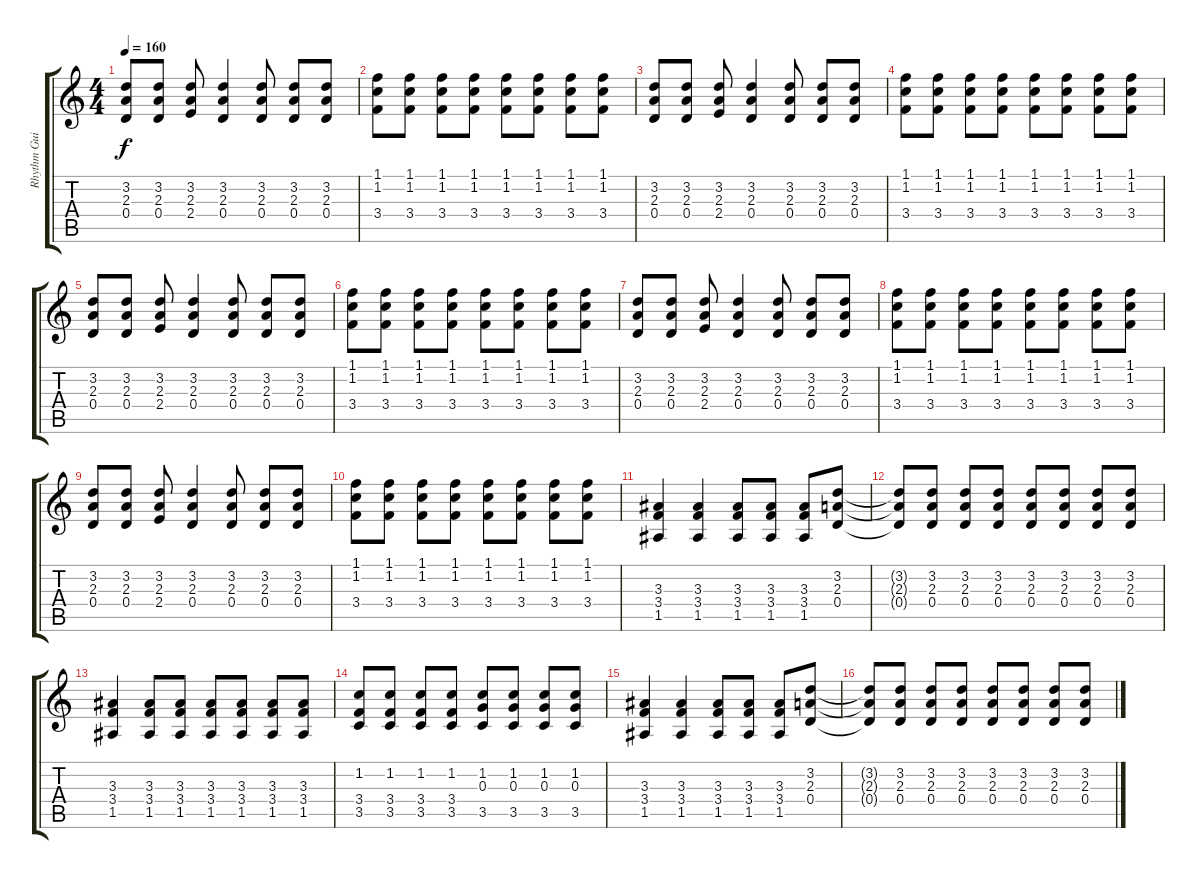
\track ("Rhythm Guitar" "Rhythm Gui") {instrument overdrivenguitar}
\staff {score tabs}
\tuning (E4 B3 G3 D3 A2 E2) {hide}
\ts (4 4)
\tempo 160
\clef g2
\ks c
(3.2 2.3 0.4).8{dy f} (3.2 2.3 0.4).8 (3.2 2.3 2.4).8 (3.2 2.3 0.4).4 (3.2 2.3 0.4).8 (3.2 2.3 0.4).8 (3.2 2.3 0.4).8 |
(1.1 1.2 3.4).8 (1.1 1.2 3.4).8 (1.1 1.2 3.4).8 (1.1 1.2 3.4).8 (1.1 1.2 3.4).8 (1.1 1.2 3.4).8 (1.1 1.2 3.4).8 (1.1 1.2 3.4).8 |
(3.2 2.3 0.4).8 (3.2 2.3 0.4).8 (3.2 2.3 2.4).8 (3.2 2.3 0.4).4 (3.2 2.3 0.4).8 (3.2 2.3 0.4).8 (3.2 2.3 0.4).8 |
(1.1 1.2 3.4).8 (1.1 1.2 3.4).8 (1.1 1.2 3.4).8 (1.1 1.2 3.4).8 (1.1 1.2 3.4).8 (1.1 1.2 3.4).8 (1.1 1.2 3.4).8 (1.1 1.2 3.4).8 |
(3.2 2.3 0.4).8 (3.2 2.3 0.4).8 (3.2 2.3 2.4).8 (3.2 2.3 0.4).4 (3.2 2.3 0.4).8 (3.2 2.3 0.4).8 (3.2 2.3 0.4).8 |
(1.1 1.2 3.4).8 (1.1 1.2 3.4).8 (1.1 1.2 3.4).8 (1.1 1.2 3.4).8 (1.1 1.2 3.4).8 (1.1 1.2 3.4).8 (1.1 1.2 3.4).8 (1.1 1.2 3.4).8 |
(3.2 2.3 0.4).8 (3.2 2.3 0.4).8 (3.2 2.3 2.4).8 (3.2 2.3 0.4).4 (3.2 2.3 0.4).8 (3.2 2.3 0.4).8 (3.2 2.3 0.4).8 |
(1.1 1.2 3.4).8 (1.1 1.2 3.4).8 (1.1 1.2 3.4).8 (1.1 1.2 3.4).8 (1.1 1.2 3.4).8 (1.1 1.2 3.4).8 (1.1 1.2 3.4).8 (1.1 1.2 3.4).8 |
(3.2 2.3 0.4).8 (3.2 2.3 0.4).8 (3.2 2.3 2.4).8 (3.2 2.3 0.4).4 (3.2 2.3 0.4).8 (3.2 2.3 0.4).8 (3.2 2.3 0.4).8 |
(1.1 1.2 3.4).8 (1.1 1.2 3.4).8 (1.1 1.2 3.4).8 (1.1 1.2 3.4).8 (1.1 1.2 3.4).8 (1.1 1.2 3.4).8 (1.1 1.2 3.4).8 (1.1 1.2 3.4).8 |
(3.3 3.4 1.5).4 (3.3 3.4 1.5).4 (3.3 3.4 1.5).8 (3.3 3.4 1.5).8 (3.3 3.4 1.5).8 (3.2 2.3 0.4).8 |
(3.2{t} 2.3{t} 0.4{t}).8 (3.2 2.3 0.4).8 (3.2 2.3 0.4).8 (3.2 2.3 0.4).8 (3.2 2.3 0.4).8 (3.2 2.3 0.4).8 (3.2 2.3 0.4).8 (3.2 2.3 0.4).8 |
(3.3 3.4 1.5).4 (3.3 3.4 1.5).8 (3.3 3.4 1.5).8 (3.3 3.4 1.5).8 (3.3 3.4 1.5).8 (3.3 3.4 1.5).8 (3.3 3.4 1.5).8 |
(1.2 3.4 3.5).8 (1.2 3.4 3.5).8 (1.2 3.4 3.5).8 (1.2 3.4 3.5).8 (1.2 0.3 3.5).8 (1.2 0.3 3.5).8 (1.2 0.3 3.5).8 (1.2 0.3 3.5).8 |
(3.3 3.4 1.5).4 (3.3 3.4 1.5).4 (3.3 3.4 1.5).8 (3.3 3.4 1.5).8 (3.3 3.4 1.5).8 (3.2 2.3 0.4).8 |
(3.2{t} 2.3{t} 0.4{t}).8 (3.2 2.3 0.4).8 (3.2 2.3 0.4).8 (3.2 2.3 0.4).8 (3.2 2.3 0.4).8 (3.2 2.3 0.4).8 (3.2 2.3 0.4).8 (3.2 2.3 0.4).8
